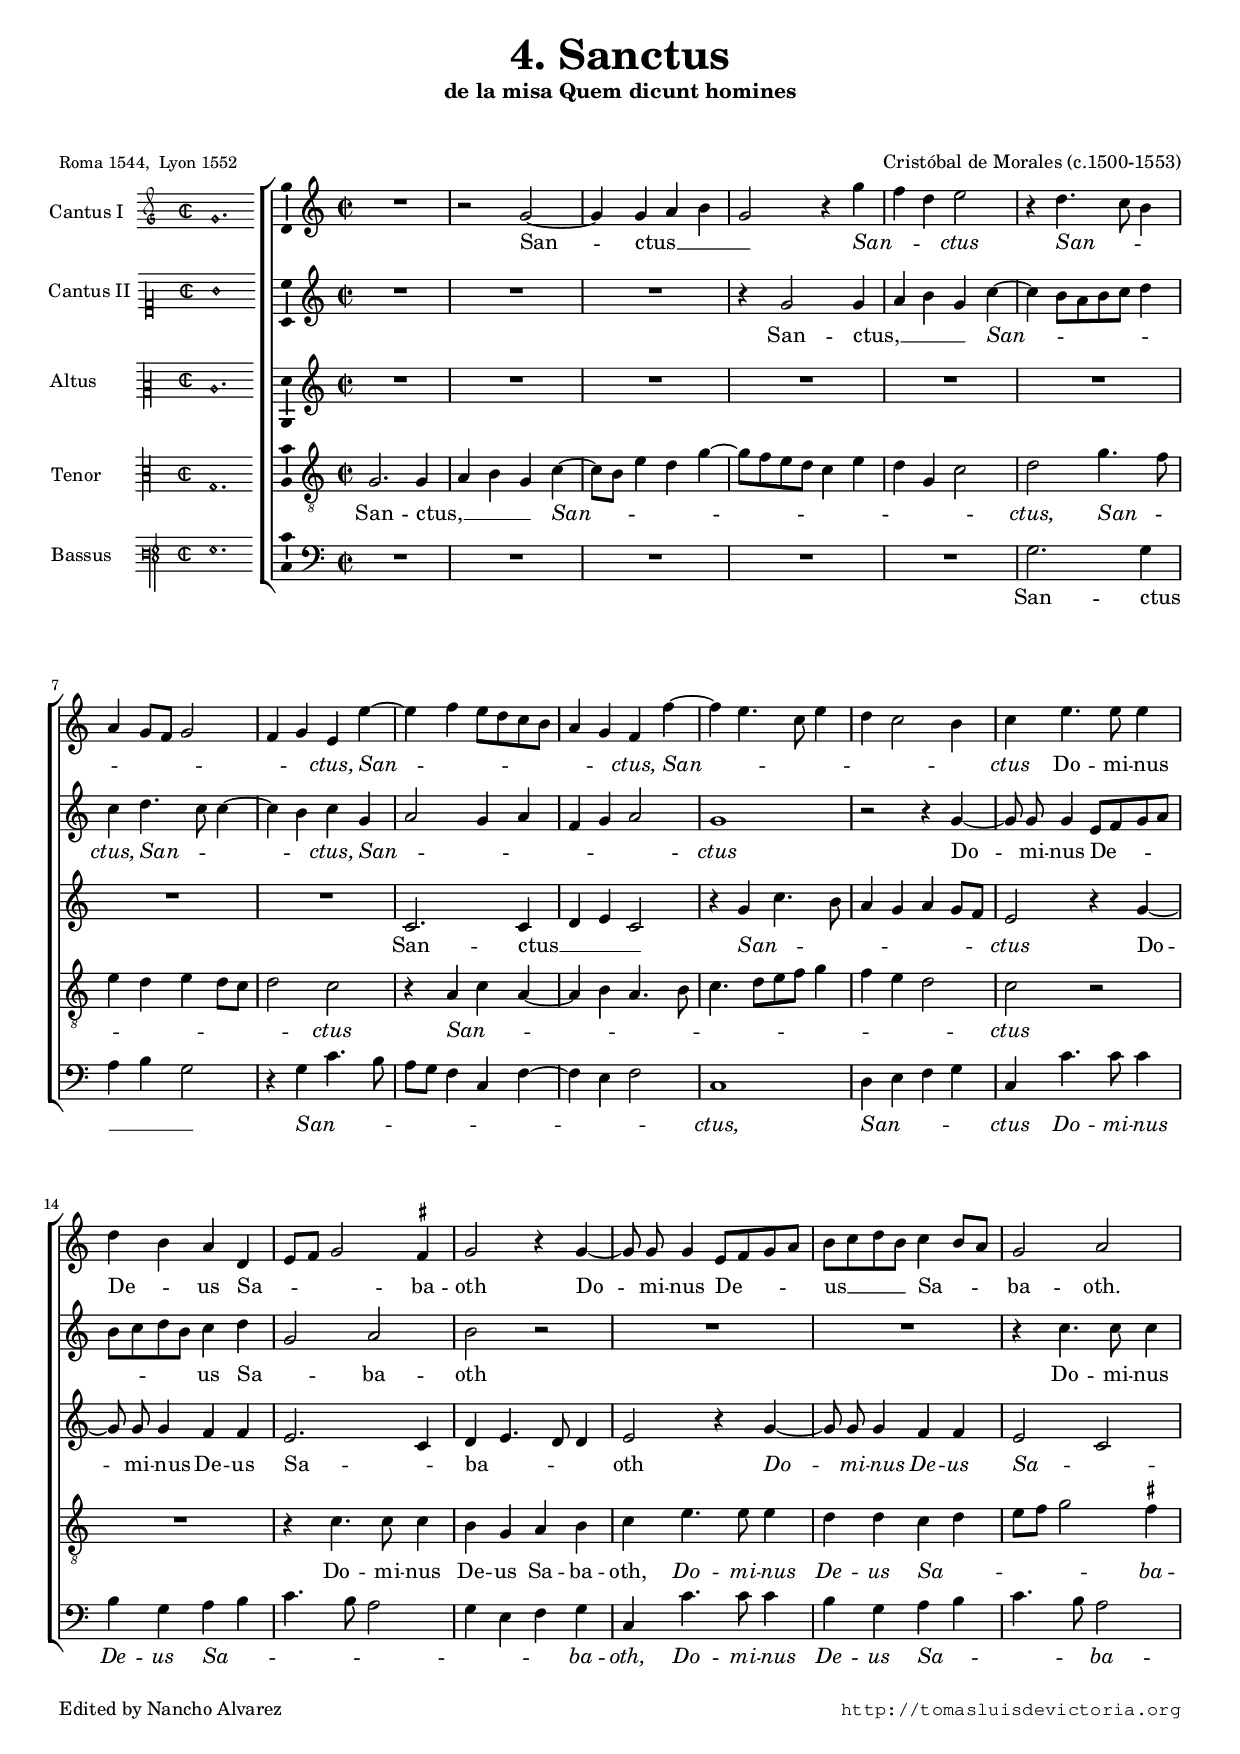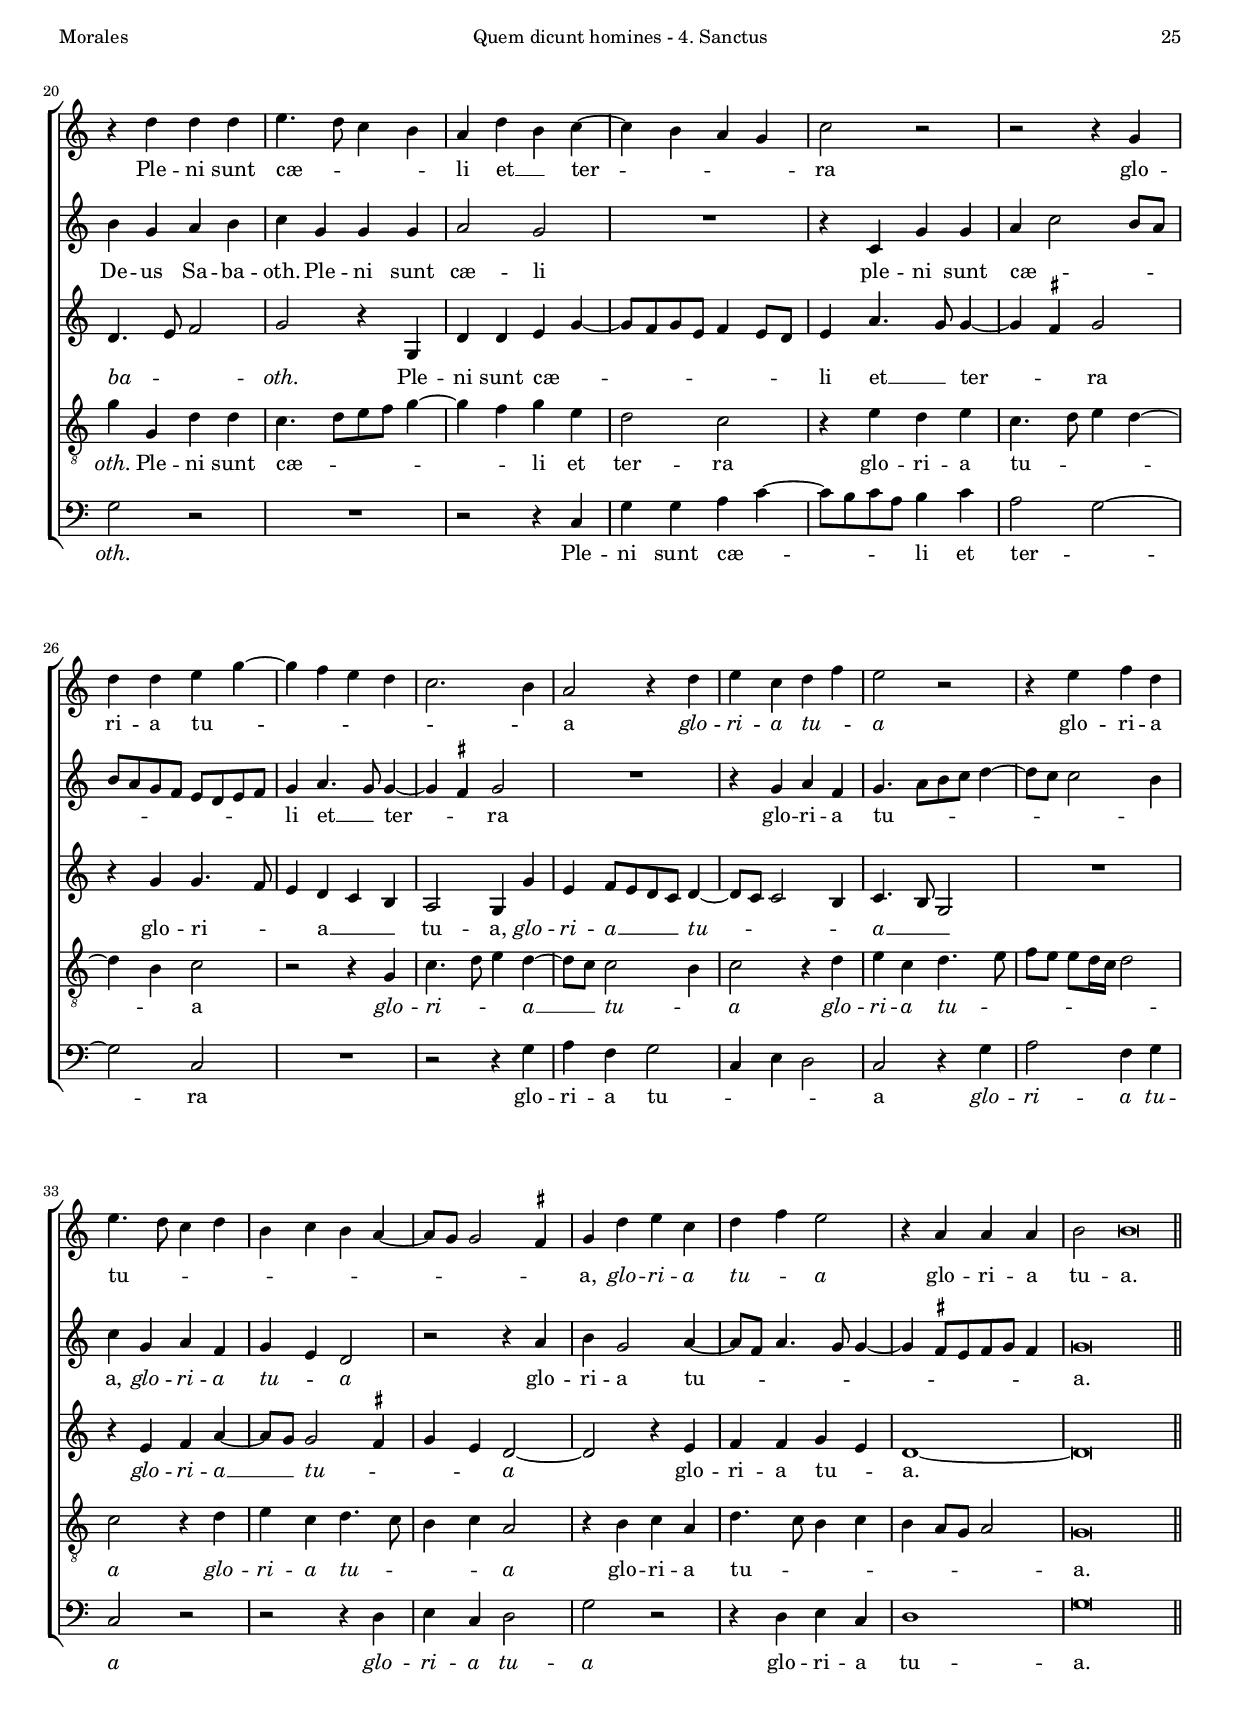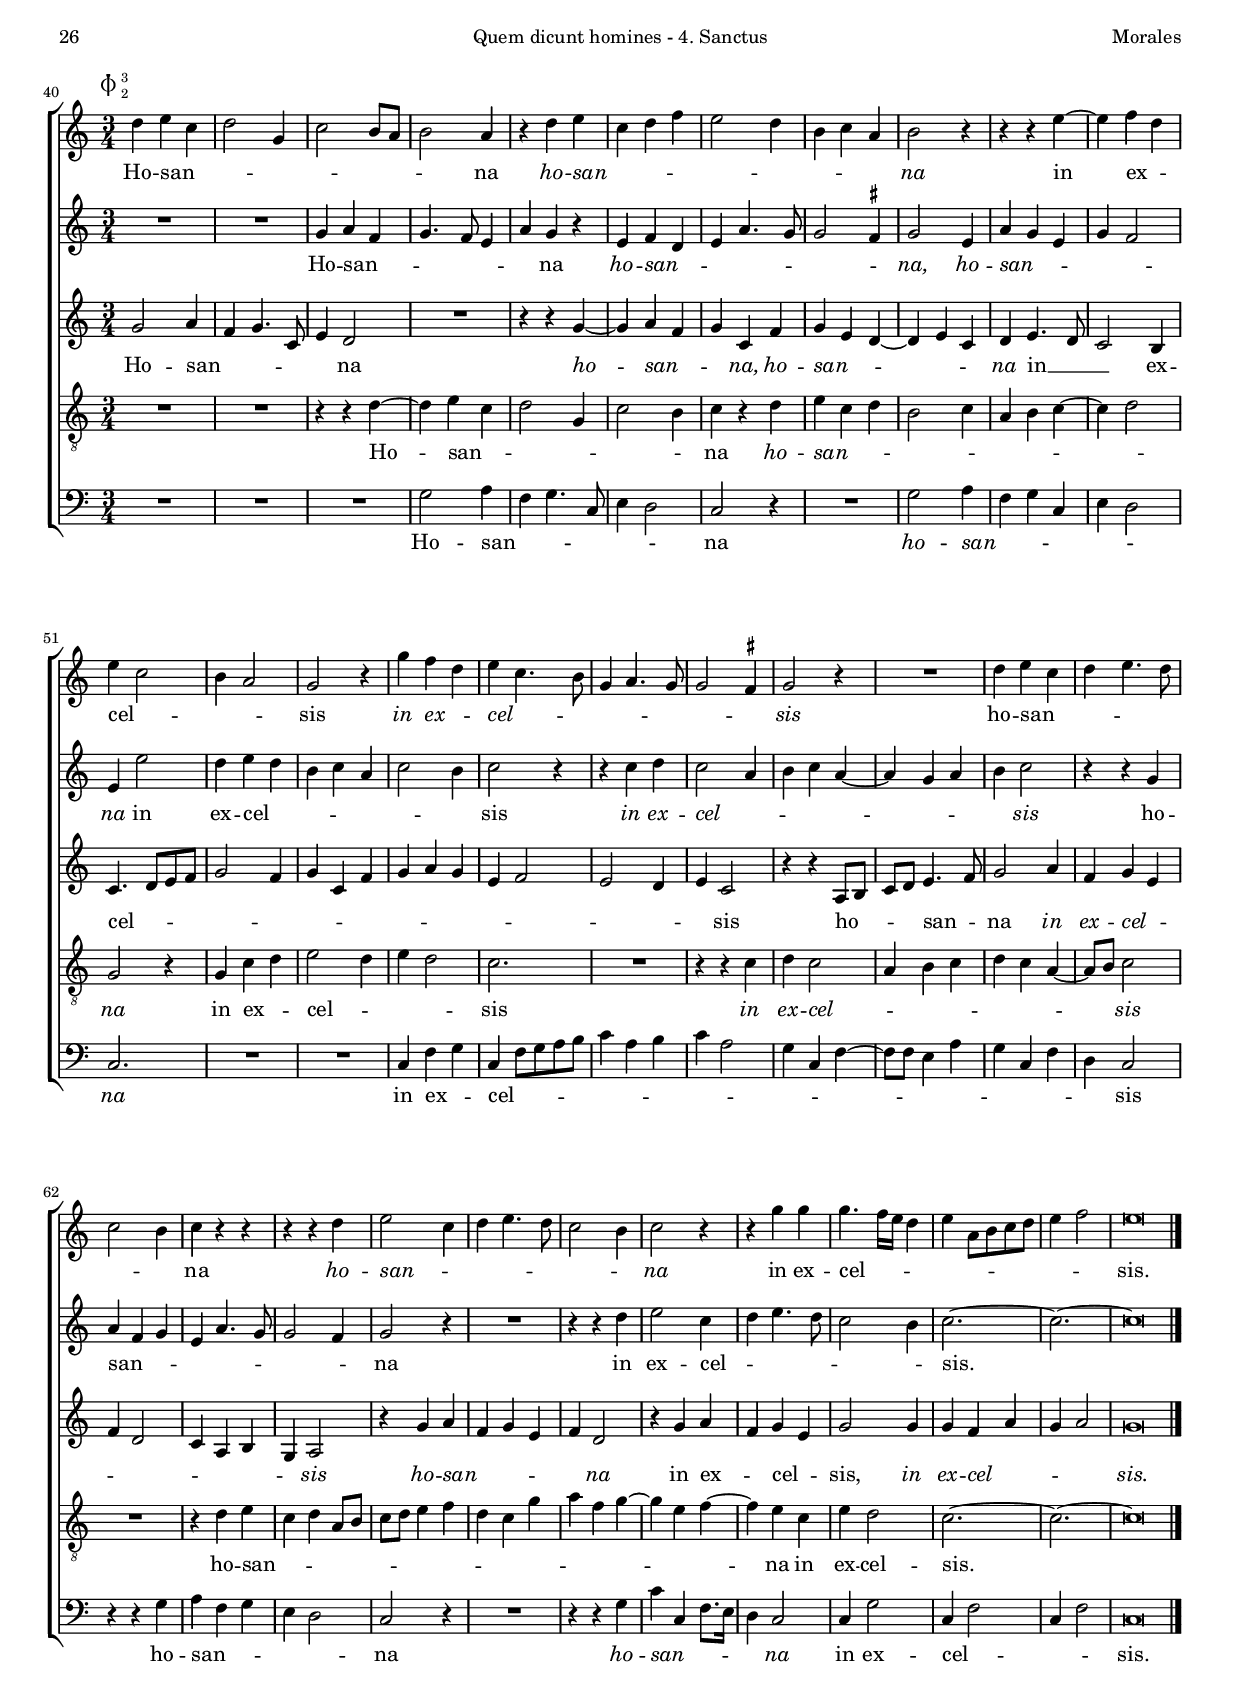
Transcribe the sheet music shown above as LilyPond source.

\version "2.18.0"

#(set-default-paper-size "a4")
#(set-global-staff-size 16.3)
#(ly:set-option 'point-and-click #f)
%mobile -s14.5 -i3.2

italicas=\override LyricText.font-shape = #'italic
rectas=\override LyricText.font-shape = #'upright
ss=\once \set suggestAccidentals = ##t
incipitwidth = 20
mt=#(define-music-function (parser location offset) (number?) ; move lyric text
      #{ \once \override LyricText.X-offset = -$offset #})

htitle="Quem dicunt homines - 4. Sanctus"
hcomposer="Morales"

\header {
	title=\markup{\fontsize #3 "4. Sanctus"}
	subtitle="de la misa Quem dicunt homines"
	subsubtitle=\markup{\column{" " " "}}
	composer="Cristóbal de Morales (c.1500-1553)"
        pdfauthor=\composer
	%opus="(-)"
	poet=\markup{\smaller "Roma 1544,  Lyon 1552"} 
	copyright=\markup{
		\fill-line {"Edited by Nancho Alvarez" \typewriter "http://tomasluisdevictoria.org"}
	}
%	tagline=""
}

global={\key c \major \time 2/2 \skip 1*2/2*39 \bar "||" \break
	\override Score.TimeSignature.break-visibility = #'#(#f #t #t)
			\time 3/4 \skip 1*3/4*34 \bar "|."
}


cantus=\relative c''{
	R1
	r2 g ~
	g4 g a b
	g2 r4 g'
	f d e2
	r4 d4. c8 b4
	a4 g8 f g2
	f4 g e e' ~
	e f e8 d c b
	a4 g f f' ~
	f4 e4. c8 e4
	d4 c2 b4
	c4 e4. e8 e4
	d b a d,
	e8 f g2 \ss fis4
	g2 r4 g ~
	g8 \noBeam g g4 e8 f g a
	b c d b c4 b8 a
	g2 a
	r4 d d d
	e4. d8 c4 b
	a d b c ~
	c b a g
	c2 r
	r2 r4 g
	d' d e g ~
	g f e d
	c2. b4
	a2 r4 d
	e c d f
	e2 r
	r4 e f d
	e4. d8 c4 d
	b c b a ~
	a8 g g2 \ss fis4
	g d' e c
	d f e2
	r4 a, a a
	b2 b\breve*1/4
	\once \override TextScript.X-offset = #-3.7
        \once \override TextScript.padding = #2
        s4*0^\markup{\raise #.5 \musicglyph #"timesig.mensural34" \smaller \smaller \smaller \column {\raise #.9 3 \raise #1.2 2} }
        d4 e c
        d2 g,4
        c2 b8 a
        b2 a4
        r4 d e
        c d f
        e2 d4
        b4 c a
        b2 r4
        r4 r e ~
        e f d
        e4 c2
        b4 a2
        g2 r4
        g'4 f d
        e c4. b8
        g4 a4. g8
        g2 \ss fis4
        g2 r4
        R1*3/4
        d'4 e c
        d e4. d8
        c2 b4
        c4 r r
        r r d
        e2 c4
        d4 e4. d8
        c2 b4
        c2 r4
        r4 g' g
        g4. f16 e d4
        e a,8 b c d
        e4 f2
        e\breve*3/8
}

cantusdos=\relative c''{
	R1*3
	r4 g2 g4
	a b g c ~
	c b8[ a b c] d4
	c d4. c8 c4 ~
	c b c g
	a2 g4 a
	f g a2
	g1
	r2 r4 g ~
	g8 \noBeam g g4 e8 f g a
	b c d b
	c4 d
	g,2 a
	b r
	R1*2
	r4 c4. c8 c4
	b4 g a b
	c4 g g g
	a2 g
	R1
	r4 c, g' g
	a c2 b8 a
	b8 a g f e d e f
	g4 a4. g8 g4 ~
	g4 \ss fis g2
	R1
	r4 g a f
	g4. a8[ b c] d4 ~
	d8 c c2 b4
	c g a f
	g4 e d2
	r2 r4 a'
	b g2 a4 ~
	a8 f a4. g8 g4 ~ 
	g4 \ss fis8[ e fis g] fis4
	g\breve*1/2
	R1*3/4*2
	g4 a f
	g4. f8 e4
	a4 g r
	e f d
	e a4. g8
	g2 \ss fis4
	g2 e4
	a4 g e
	g f2
	e4 e'2
	d4 e d
	b c a
	c2 b4
	c2 r4
	r4 c d
	c2 a4
	b4 c a ~
	a g a
	b4 c2
	r4 r g
	a f g
	e a4. g8
	g2 f4
	g2 r4
	R1*3/4
	r4 r4 d'
	e2 c4
	d e4. d8
	c2 b4
	c2. ~
	c2. ~
	c\breve*3/8
}

altus=\relative c'{
	R1*8
	c2. c4
	d e c2
	r4 g' c4. b8
	a4 g a g8 f
	e2 r4 g ~
	g8 \noBeam g g4 f f
	e2. c4
	d4 e4. d8 d4
	e2 r4 g ~
	g8 \noBeam g g4 f f
	e2 c
	d4. e8 f2
	g2 r4 g,
	d'4 d e g ~
	g8 f g e f4 e8 d
	e4 a4. g8 g4 ~
	g \ss fis g2
	r4 g g4. f8
	e4 d c b
	a2 g4 g'
	e4 f8[ e d c] d4 ~
	d8 c c2 b4
	c4. b8 g2
	R1
	r4 e' f a ~
	a8 g g2 \ss fis4
	g4 e d2 ~
	d r4 e
	f f g e
	d1 ~
	d\breve*1/2
	g2 a4
	f4 g4. c,8
	e4 d2
	R1*3/4
	r4 r g ~
	g a f
	g c, f
	g4 e d ~
	d e c
	d e4. d8
	c2 b4
	c4. d8 e f
	g2 f4
	g4 c, f
	g4 a g
	e f2
	e d4
	e c2
	r4 r a8 b
	c d e4. f8
	g2 a4
	f g e
	f4 d2
	c4 a b
	g a2
	r4 g' a
	f g e
	f d2
	r4 g a
	f g e
	g2 g4
	g f a
	g4 a2
	g\breve*3/8
}

tenor=\relative c'{
	g2. g4
	a b g c ~
	c8 b e4 d g ~
	g8 f e d c4 e
	d g, c2
	d g4. f8
	e4 d e d8 c
	d2 c
	r4 a c a ~
	a b a4. b8
	c4. d8[ e f] g4
	f e d2
	c2 r
	R1
	r4 c4. c8 c4
	b4 g a b
	c4 e4. e8 e4
	d4 d c d
	e8 f g2 \ss fis4
	g4 g, d' d
	c4. d8[ e f] g4 ~
	g4 f g e
	d2 c
	r4 e4 d e
	c4. d8 e4 d4 ~
	d4 b c2
	r2 r4 g 
	c4. d8 e4 d ~
	d8 c c2 b4
	c2 r4 d
	e c d4. e8
	f8[ e] e[ d16 c] d2
	c2 r4 d
	e c d4. c8
	b4 c a2
	r4 b c a
	d4. c8 b4 c
	b4 a8 g a2
	g\breve*1/2
	R1*3/4*2
	r4 r d' ~
	d e c
	d2 g,4
	c2 b4
	c4 r d
	e c d
	b2 c4
	a b c ~
	c d2
	g,2 r4
	g4 c d
	e2 d4
	e4 d2
	c2.
	R1*3/4
	r4 r c
	d c2
	a4 b c
	d c a ~
	a8 b c2
	R1*3/4
	r4 d e
	c d a8 b
	c d e4 f
	d c g'
	a f g ~
	g e f ~
	f e c
	e4 d2
	c2. ~
	c ~
	c\breve*3/8
}

bassus=\relative c'{
	R1*5
	g2. g4
	a b g2
	r4 g c4. b8
	a g f4 c f ~
	f e f2
	c1
	d4 e f g
	c, c'4. c8 c4
	b g a b
	c4. b8 a2
	g4 e f g
	c, c'4. c8 c4
	b4 g a b
	c4. b8 a2
	g r
	R1
	r2 r4 c,
	g' g a c ~
	c8 b c a b4 c
	a2 g ~
	g c,
	R1
	r2 r4 g'
	a f g2
	c,4 e d2
	c r4 g'
	a2 f4 g
	c,2 r
	r r4 d
	e c d2
	g2 r
	r4 d e c
	d1
	g\breve*1/2
	R1*3/4*3
	g2 a4
	f g4. c,8
	e4 d2
	c r4
	R1*3/4
	g'2 a4
	f g c,
	e d2
	c2.
	R1*3/4*2
	c4 f g
	c, f8 g a b
	c4 a b
	c a2
	g4 c, f ~
	f8 f e4 a
	g c, f
	d c2
	r4 r g'
	a f g
	e d2
	c r4
	R1*3/4
	r4 r g'
	c c, f8. e16
	d4 c2
	c4 g'2
	c,4 f2
	c4 f2
	c\breve*3/8
}

textocantus=\lyricmode{
San -- ctus __ _ _ _
\italicas
San -- _ _ ctus
San -- _ _ _ _ _ _ _ _ ctus,
San -- _ _ _ _ _ _ _ ctus,
San -- _ _ _ _ _ _ ctus
\rectas 
Do -- mi -- \mt #0.4 nus De -- _ us Sa -- _ _ _ ba -- oth
Do -- mi -- nus De -- _ _ _ us __ _ _ _ Sa -- _ _ ba -- oth.
Ple -- ni sunt cæ -- _ _ _ li et __ _ ter -- _ _ _ ra
glo -- ri -- a tu -- _ _ _ _ _ _ a
\italicas 
glo -- ri -- a tu -- _ a
\rectas 
glo -- ri -- a tu -- _ _ _ _ _ _ _ _ _ _ a,
\italicas 
glo -- ri -- a tu -- _ a
\rectas 
glo -- ri -- a tu -- a.
Ho -- san -- _ _ _ _ _ _ _ na
\italicas
ho -- san -- _ _ _ _ _ _ _ _ na
\rectas 
in ex -- _ cel -- _ _ _ sis
\italicas 
in ex -- _ cel -- _ _ _ _ _ _ _ sis
\rectas
ho -- san -- _ _ _ _ _ _ na
\italicas ho -- san -- _ _ _ _ _ _ na
\rectas 
in ex -- cel -- _ _ _ _ _ _ _ _ _ _ sis.
}

textocantusdos=\lyricmode{
San -- ctus, __ _ _ _
\italicas 
San -- _ _ _ _ _ ctus,
San -- _ _ _ ctus,
San -- _ _ _ _ _ _ ctus
\rectas 
Do -- mi -- nus De -- _ _ _ _ _ _ _ us Sa -- _ ba -- oth
Do -- mi -- nus De -- us Sa -- ba -- oth.
Ple -- ni sunt cæ -- li
ple -- ni sunt cæ -- _ _ _ _ _ _ _ _ _ _ _ li et __ _ ter -- _ ra
glo -- ri -- a tu -- _ _ _ _ _ _ _ a,
\italicas
glo -- ri -- a tu -- _ a
\rectas 
glo -- ri -- a tu -- _ _ _ _ _ _ _ _ _ a.
Ho -- san -- _ _ _ _ _ na
\italicas 
ho -- san -- _ _ _ _ _ _ na,
ho -- san -- _ _ _ _ na
\rectas 
in ex -- cel -- _ _ _ _ _ _ sis
\italicas 
in ex -- cel -- _ _ _ _ _ _ _ sis
\rectas 
ho -- san -- _ _ _ _ _ _ _ na
in ex -- cel -- _ _ _ _ _ sis.
}

textoaltus=\lyricmode{
San -- ctus __ _ _ _
\italicas 
San -- _ _ _ _ _ _ _ ctus
\rectas 
Do -- mi -- \mt #.4 nus De -- us Sa -- _ ba -- _ _ _ oth
\italicas 
Do -- mi -- \mt #.4 nus De -- us Sa -- _ ba -- _ _ oth.
\rectas 
Ple -- ni sunt cæ -- _ _ _ _ _ _ _ li et __ _ ter -- _ ra
glo -- ri -- _ _ a __ _ _ tu -- a,
\italicas 
glo -- ri -- a __ _ _ _ tu -- _ _ _ a __ _ _ 
glo -- ri -- a __ _ tu -- _ _ _ a
\rectas 
glo -- ri -- a tu -- _ a.
Ho -- san -- _ _ _ _ na
\italicas
ho -- san -- _ _ na,
ho -- san -- _ _ _ _ na
\rectas 
in __ _ _ ex -- cel -- _ _ _ _ _ _ _ _ _ _ _ _ _ _ _ _ sis
ho -- _ _ _ san -- _ na
\italicas 
in ex -- cel -- _ _ _ _ _ _ _ sis
ho -- san -- _ _ _ _ na
\rectas 
in ex -- _ cel -- _ sis,
\italicas 
in ex -- cel -- _ _ _ sis.
}

textotenor=\lyricmode{
San -- ctus, __ _ _ _
\italicas 
San -- _ _ _ _ _ _ _ _ _ _ _ _ ctus,
San -- _ _ _ _ _ _ _ ctus
San -- _ _ _ _ _ _ _ _ _ _ _ _ _ ctus
\rectas 
Do -- mi -- nus De -- us Sa -- ba -- oth,
\italicas 
Do -- mi -- \mt #.4 nus De -- us Sa -- _ _ _ _ ba -- oth.
\rectas 
Ple -- ni sunt cæ -- _ _ _ _ _ li et ter -- ra
glo -- ri -- a tu -- _ _ _ _ a
\italicas
glo -- ri -- _ _ a __ _ tu -- _ a
glo -- ri -- a tu -- _ _ _ _ _ _ _ a
glo -- ri -- a tu -- _ _ _ a
\rectas 
glo -- ri -- a tu -- _ _ _ _ _ _ _ a.
Ho -- san -- _ _ _ _ _ na
\italicas 
ho -- san -- _ _ _ _ _ _ _ _ na
\rectas 
in ex -- _ cel -- _ _ _ sis
\italicas 
in ex -- cel -- _ _ _ _ _ _ _ sis
\rectas 
ho -- san -- _ _ _ _ _ _ _ _ _ _ _ _ _ _ _ _ na
in ex -- cel -- sis.
}

textobassus=\lyricmode{
San -- ctus __ _ _ _ 
\italicas 
San -- _ _ _ _ _ _ _ _ _ ctus,
San -- _ _ _ ctus Do -- mi -- \mt #.4 nus De -- us Sa -- _ _ _ _ _ _ _ ba -- oth,
\italicas 
Do -- mi -- \mt #.4 nus De -- us Sa -- _ _ _ ba -- oth.
\rectas 
Ple -- ni sunt cæ -- _ _ _ _ li et ter -- _ ra
glo -- ri -- a tu -- _ _ _ a
\italicas 
glo -- ri -- a tu -- a
glo -- ri -- a tu -- a
\rectas 
glo -- ri -- a tu -- a.
Ho -- san -- _ _ _ _ _ na
\italicas
ho -- san -- _ _ _ _ _ na
\rectas 
in ex -- _ cel -- _ _ _ _ _ _ _ _ _ _ _ _ _ _ _ _ _ _ _ sis
ho -- san -- _ _ _ _ na
\italicas 
ho -- san -- _ _ _ _ na
\rectas 
in ex -- cel -- _ _ _ sis.
}


incipitcantus=\markup{
	\score{
		{ 
		\set Staff.instrumentName="Cantus I  "
		\override NoteHead.style = #'neomensural
		\override Staff.TimeSignature.style = #'neomensural
		\cadenzaOn 
		\clef "petrucci-g"
		\key c \major
		\time 2/2
		g'1.
		} 
	\layout { line-width=\incipitwidth indent = 0 }
	}
}

incipitcantusdos=\markup{
	\score{
		{ 
		\set Staff.instrumentName="Cantus II "
		\override NoteHead.style = #'neomensural
		\override Staff.TimeSignature.style = #'neomensural
		\cadenzaOn 
		\clef "petrucci-c1"
		\key c \major
		\time 2/2
		g'1
		} 
	\layout { line-width=\incipitwidth indent = 0 }
	}
}

incipitaltus=\markup{
	\score{
		{ 
		\set Staff.instrumentName="Altus       "
		\override NoteHead.style = #'neomensural 
		\override Staff.TimeSignature.style = #'neomensural
		\cadenzaOn 
		\clef "petrucci-c2"
		\key c \major
		\time 2/2
		c'1.
		} 
	\layout { line-width=\incipitwidth indent = 0 }
	}
}


incipittenor=\markup{
	\score{
		{ 
		\set Staff.instrumentName="Tenor      "
		\override NoteHead.style = #'neomensural 
		\override Staff.TimeSignature.style = #'neomensural
		\cadenzaOn 
		\clef "petrucci-c3"
		\key c \major
		\time 2/2
		g1.
		} 
	\layout { line-width=\incipitwidth indent=0 }
	}
}

incipitbassus=\markup{
	\score{
		{ 
		\set Staff.instrumentName="Bassus    "
		\override NoteHead.style = #'neomensural
		\override Staff.TimeSignature.style = #'neomensural
		\cadenzaOn 
		\clef "petrucci-f3"
		\key c \major
		\time 2/2
		g1.
		} 
	\layout { line-width=\incipitwidth indent = 0 }
	}
}


\score {\transpose c' c'{
\new ChoirStaff<<

	\new Staff <<\global
	\new Voice="v1" {
		\set Staff.instrumentName=\incipitcantus
		\clef "treble"
		\cantus }
	\new Lyrics \lyricsto "v1" {\textocantus }
	>>

	\new Staff <<\global
	\new Voice="v5" {
		\set Staff.instrumentName=\incipitcantusdos
		\clef "treble"
		\cantusdos }
	\new Lyrics \lyricsto "v5" {\textocantusdos }
	>>

	\new Staff <<\global
	\new Voice="v2" {
		\set Staff.instrumentName=\incipitaltus
		\clef "treble"
		\altus }
	\new Lyrics \lyricsto "v2" {\textoaltus }
	>>
	
	\new Staff <<\global
	\new Voice="v3" {
		\set Staff.instrumentName=\incipittenor
		\clef "G_8"
		\tenor }
	\new Lyrics \lyricsto "v3" {\textotenor }
	>>

	\new Staff <<\global
	\new Voice="v4" {
		\set Staff.instrumentName=\incipitbassus
		\clef "bass"
		\bassus }
	\new Lyrics \lyricsto "v4" {\textobassus }
	>>
	
>>

	} % transpose

\layout{ 
	\context {\Lyrics 
		\override VerticalAxisGroup.staff-affinity = #UP
		\override VerticalAxisGroup.nonstaff-relatedstaff-spacing =
			#'((basic-distance . 0) (minimum-distance . 0) (padding . 1))
		\override LyricText.font-size = #1.2
		\override LyricHyphen.minimum-distance = #0.5
	}
	\context {\Score 
		\override BarNumber.padding = #2 
	}
	\context {\Voice 
		%melismaBusyProperties = #'()
		%autoBeaming = ##f
	}
	%\context { \Staff \RemoveEmptyStaves }
	\context {\Staff 
		\override VerticalAxisGroup.staff-staff-spacing =
			#'((basic-distance . 11) (minimum-distance . 0) (padding . 1))
		\consists Ambitus_engraver 
		\override LigatureBracket.padding = #1
	}
}

%\midi {}

}


\paper{
	evenHeaderMarkup=\markup  \fill-line { \fromproperty #'page:page-number-string \htitle \hcomposer }
	oddHeaderMarkup= \markup  \fill-line { \on-the-fly #not-first-page \hcomposer \on-the-fly #not-first-page \htitle \on-the-fly #not-first-page \fromproperty #'page:page-number-string }
	%system-count=8
	ragged-last-bottom = ##f
	indent=3.6\cm
	system-system-spacing =
	#'((basic-distance . 20) (minimum-distance . 0) (padding . 5))
	top-system-spacing = % header
	#'((basic-distance . 12) (minimum-distance . 0) (padding . 0))
	last-bottom-spacing = % footer
	#'((basic-distance . 12) (minimum-distance . 0) (padding . 0))
	%top-markup-spacing #'basic-distance = 0
	markup-system-spacing #'basic-distance = 20


first-page-number=24
oddHeaderMarkup=\markup \fill-line {\hcomposer \htitle \fromproperty #'page:page-number-string }
evenHeaderMarkup=\markup \fill-line {\on-the-fly #not-first-page \fromproperty #'page:page-number-string \on-the-fly #not-first-page \htitle \on-the-fly #not-first-page \hcomposer }
}